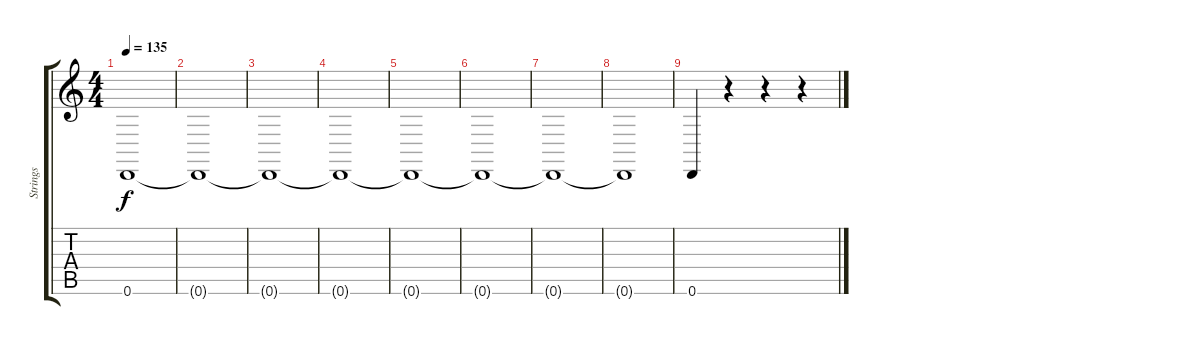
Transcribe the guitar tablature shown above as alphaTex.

\track ("Strings" "Strings") {instrument tremolostrings}
\staff {score tabs}
\tuning (E4 B3 G3 D3 A2 D2) {hide}
\ts (4 4)
\tempo 135
\clef g2
\ks c
0.6{t}.1{dy f} |
0.6{t}.1 |
0.6{t}.1 |
0.6{t}.1 |
0.6{t}.1 |
0.6{t}.1 |
0.6{t}.1 |
0.6{t}.1 |
0.6.4 r.4 r.4 r.4
